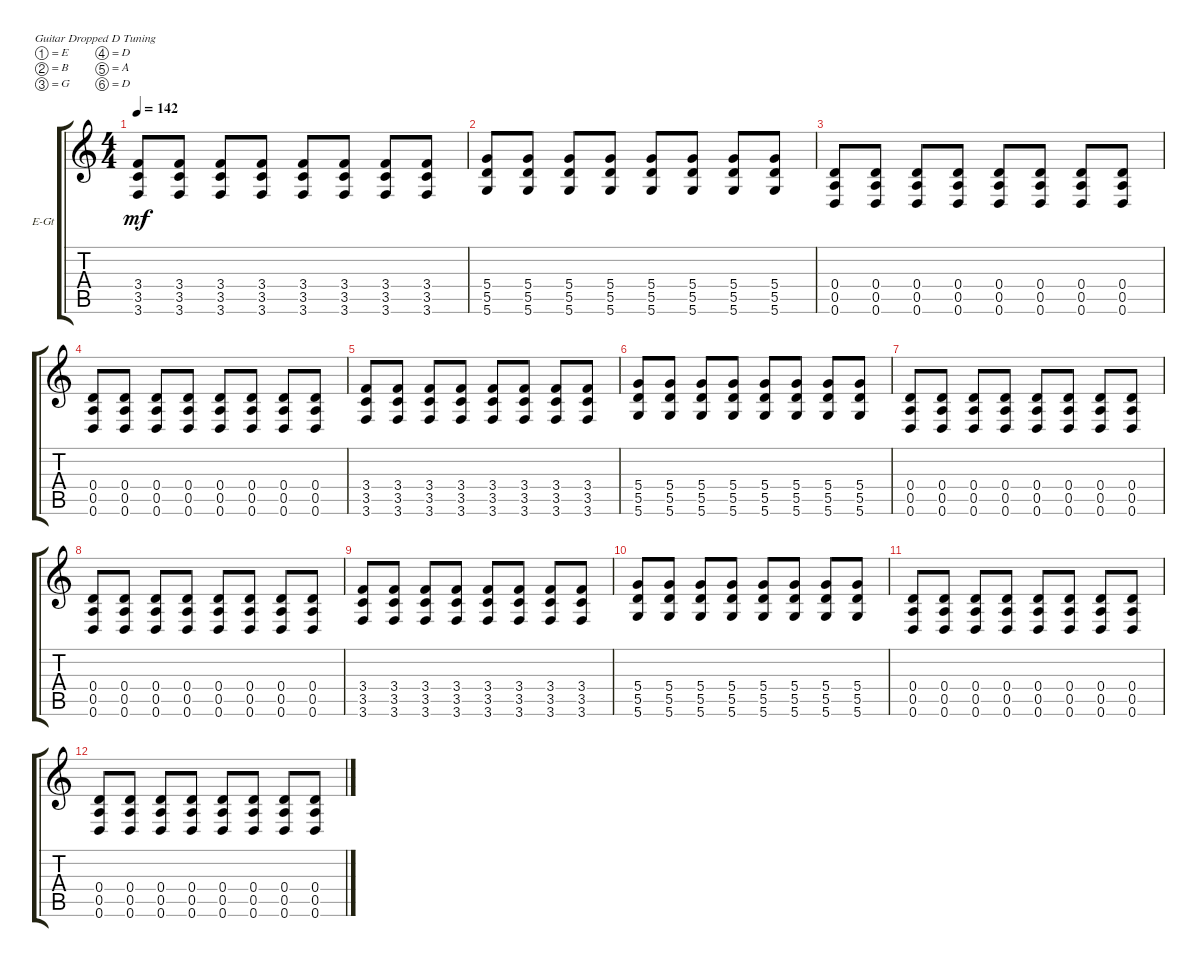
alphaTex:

\defaultSystemsLayout 4
\bracketExtendMode groupsimilarinstruments
\firstSystemTrackNameOrientation horizontal
\otherSystemsTrackNameOrientation horizontal
\track ("lead" "E-Gt") {instrument distortionguitar}
\staff {score tabs}
\tuning (E4 B3 G3 D3 A2 D2)
\ts (4 4)
\tempo 142
\clef g2
\ks c
(3.6 3.5 3.4).8{dy mf} (3.6 3.5 3.4).8 (3.6 3.5 3.4).8 (3.6 3.5 3.4).8 (3.6 3.5 3.4).8 (3.6 3.5 3.4).8 (3.6 3.5 3.4).8 (3.6 3.5 3.4).8 |
(5.6 5.5 5.4).8 (5.6 5.5 5.4).8 (5.6 5.5 5.4).8 (5.6 5.5 5.4).8 (5.6 5.5 5.4).8 (5.6 5.5 5.4).8 (5.6 5.5 5.4).8 (5.6 5.5 5.4).8 |
(0.6 0.5 0.4).8 (0.6 0.5 0.4).8 (0.6 0.5 0.4).8 (0.6 0.5 0.4).8 (0.6 0.5 0.4).8 (0.6 0.5 0.4).8 (0.6 0.5 0.4).8 (0.6 0.5 0.4).8 |
(0.6 0.5 0.4).8 (0.6 0.5 0.4).8 (0.6 0.5 0.4).8 (0.6 0.5 0.4).8 (0.6 0.5 0.4).8 (0.6 0.5 0.4).8 (0.6 0.5 0.4).8 (0.6 0.5 0.4).8 |
(3.6 3.5 3.4).8 (3.6 3.5 3.4).8 (3.6 3.5 3.4).8 (3.6 3.5 3.4).8 (3.6 3.5 3.4).8 (3.6 3.5 3.4).8 (3.6 3.5 3.4).8 (3.6 3.5 3.4).8 |
(5.6 5.5 5.4).8 (5.6 5.5 5.4).8 (5.6 5.5 5.4).8 (5.6 5.5 5.4).8 (5.6 5.5 5.4).8 (5.6 5.5 5.4).8 (5.6 5.5 5.4).8 (5.6 5.5 5.4).8 |
(0.6 0.5 0.4).8 (0.6 0.5 0.4).8 (0.6 0.5 0.4).8 (0.6 0.5 0.4).8 (0.6 0.5 0.4).8 (0.6 0.5 0.4).8 (0.6 0.5 0.4).8 (0.6 0.5 0.4).8 |
(0.6 0.5 0.4).8 (0.6 0.5 0.4).8 (0.6 0.5 0.4).8 (0.6 0.5 0.4).8 (0.6 0.5 0.4).8 (0.6 0.5 0.4).8 (0.6 0.5 0.4).8 (0.6 0.5 0.4).8 |
(3.6 3.5 3.4).8 (3.6 3.5 3.4).8 (3.6 3.5 3.4).8 (3.6 3.5 3.4).8 (3.6 3.5 3.4).8 (3.6 3.5 3.4).8 (3.6 3.5 3.4).8 (3.6 3.5 3.4).8 |
(5.6 5.5 5.4).8 (5.6 5.5 5.4).8 (5.6 5.5 5.4).8 (5.6 5.5 5.4).8 (5.6 5.5 5.4).8 (5.6 5.5 5.4).8 (5.6 5.5 5.4).8 (5.6 5.5 5.4).8 |
(0.6 0.5 0.4).8 (0.6 0.5 0.4).8 (0.6 0.5 0.4).8 (0.6 0.5 0.4).8 (0.6 0.5 0.4).8 (0.6 0.5 0.4).8 (0.6 0.5 0.4).8 (0.6 0.5 0.4).8 |
(0.6 0.5 0.4).8 (0.6 0.5 0.4).8 (0.6 0.5 0.4).8 (0.6 0.5 0.4).8 (0.6 0.5 0.4).8 (0.6 0.5 0.4).8 (0.6 0.5 0.4).8 (0.6 0.5 0.4).8
